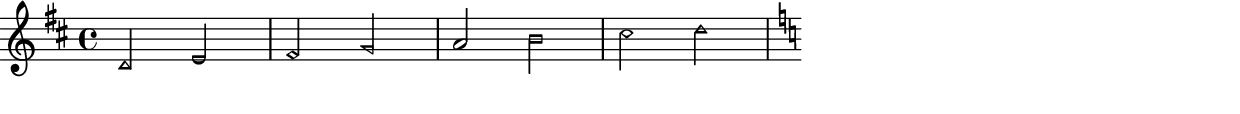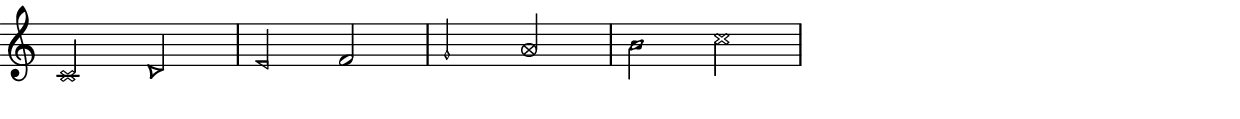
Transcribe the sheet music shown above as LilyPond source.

%% Generated by lilypond-book
%% Options: [exampleindent=10.16\mm,indent=0\mm,line-width=160\mm,quote]
\include "lilypond-book-preamble.ly"


% ****************************************************************
% Start cut-&-pastable-section
% ****************************************************************

#(ly:set-option 'eps-box-padding 3.000000)



\paper {
  indent = 0\mm
  line-width = 160\mm
  % offset the left padding, also add 1mm as lilypond creates cropped
  % images with a little space on the right
  line-width = #(- line-width (* mm  3.000000) (* mm 1))
  line-width = 160\mm - 2.0 * 10.16\mm
  % offset the left padding, also add 1mm as lilypond creates cropped
  % images with a little space on the right
  line-width = #(- line-width (* mm  3.000000) (* mm 1))
}

\layout {
  
}




% ****************************************************************
% ly snippet:
% ****************************************************************
\sourcefilename "snippets/applying-note-head-styles-depending-on-the-step-of-the-scale.ly"
\sourcefileline 0
%% DO NOT EDIT this file manually; it was automatically
%% generated from the LilyPond Snippet Repository
%% (http://lsr.di.unimi.it).
%%
%% Make any changes in the LSR itself, or in
%% `Documentation/snippets/new/`, then run
%% `scripts/auxiliar/makelsr.pl`.
%%
%% This file is in the public domain.

\version "2.23.13"

\header {
%% Translation of GIT committish: a8a85e19654e46d725563e6deba44083ef137a2c
  texidocja = "
@code{shapeNoteStyles} プロパティは、音階
(調号と、@code{tonic} プロパティによる) に応じて符頭の形を変化させる@c
ために用いることができます。このプロパティは形のセットを与える必要が@c
ありますが、(@code{triangle}, @code{cross}, @code{xcircle} などの図形表現を@c
用いて) 自由に定義できるほか、階名を使用して、アメリカの古い伝統の@c
形を基に定義することができます (いくつかのラテン語の階名も使用することが@c
できます)。

古いアメリカの歌集を模倣するには、@code{\\aikenHeads} や
@code{\\sacredHarpHeads} といった定義済みのコマンドを@c
符頭のスタイルとして用いることができます。

この例では、シェイプ ノートの符頭を得るいくつかの方法を示しています。@c
また、和声機能と符頭の対応を維持しながらメロディを移調する機能も示しています。
"
  doctitleja = "音階に応じて異なる符頭のスタイルを適用する"

%% Translation of GIT committish: 2f3474d9af596d677ed5b7ce720ae4d0954a6b51
  texidocit = "
La proprietà @code{shapeNoteStyles} può essere usata per definire vari
stili di teste di nota per ogni grado della scala (definita dall'armatura
di chiave o dalla proprietà @code{tonic}). Questa proprietà richiede un
insieme di simboli, che può essere puramente arbitrario (sono permesse
espressioni geometriche come @code{triangle}, @code{cross} e @code{xcircle})
o basato sull'antica tradizione tipografica americana (sono consentiti
anche alcuni nomi di nota latini).

Detto questo, per imitare gli antichi canzionieri americani, ci sono vari
stili predefiniti disponibili attraverso dei comodi comandi come
@code{\\aikenHeads} o @code{\\sacredHarpHeads}.

Questo esempio mostra modi diversi di ottenere teste di nota di varie
forme e illustra la possibilità di trasporre una melodia senza
perdere la corrispondenza tra le funzioni armoniche e gli stili delle
teste.

"
  doctitleit = "Applicazione degli stili delle teste di nota in base al grado della scala"

%% Translation of GIT committish: a3fd5364fc4f247579da0ed2bfea887ab37285c6
  texidocfr = "
La propriété @code{shapeNoteStyles} permet d'affecter un profil
particulier à chaque degré de la gamme -- à partir de l'armure ou
de la propriété @code{tonic}.  Ses valeurs sont constituées d'une liste
de symboles, qu'il s'agisse de formes géométriques (@code{triangle},
@code{cross} ou @code{xcircle}) ou basés sur la tradition des graveurs
américains (avec quelques noms de note latins).

LilyPond dispose de deux raccourcis, @code{\\aikenHeads} et
@code{\\sacredHarpHeads}, permettant de reproduire d'anciens recueils de
chansons américaines.

L'exemple suivant montre plusieurs manières de profiler les têtes de
note, ainsi que la capacité de transposer tout en respectant la fonction
harmonique de chaque note dans la gamme.
"

  doctitlefr = "Profilage des notes selon leur degré dans la gamme"

%% Translation of GIT committish: 8ffecf6be17c6ec2ff87cf31873121a8cce29b09
  doctitlees = "Aplicar estilos de cabeza según la nota de la escala"
  texidoces = "
La propiedad @code{shapeNoteStyles} se puede usar para definir varios
estilos de cabezas de nota para cada grado de la escala (según esté
establecido por la armadura o por la propiedad @code{tonic}).  Esta
propiedad requiere un conjunto de símbolos, que pueden ser puramente
arbitrarios (se permiten expresiones geométricas como @code{triangle},
triángulo, @code{cross}, aspas, y @code{xcircle}, círculo con aspas) o
basados en una antigua tradición americana de grabado (ciertos nombres
de nota latinos trambién se permiten).

Dicho esto, para imitar antiguos cancioneros americanos, existen varios
estilos predefinidos de cabezas de nota disponibles a través de
instrucciones de abreviatura como @code{\\aikenHeads} o
@code{\\sacredHarpHeads}.

Este ejemplo muestra distintas formas de obtener cabezas de notas con forma,
y muestra la capacidad de transportar una melodía sin perder la
correspondencia entre las funciones armónicas y los estilos de cabezas de
nota.

"

%% Translation of GIT committish: 0a868be38a775ecb1ef935b079000cebbc64de40
  doctitlede = "Notenkopfstile basierend auf der Tonleiterstufe erstellen"
  texidocde = "
Die @code{shapeNoteStyles}-(NotenFormenStile)-Eigenschaft kann benutzt
werden, um verschiedene Notenstile für jeden Schritt der Tonleiter
zu definieren (vorgegeben von der Tonart oder der @qq{tonic}
(Tonika)-Eigenschaft.  Diese Eigenschaft braucht eine Anzahl von Symbolen,
welche beliebig sein können (geometrische Ausdrücke wie @code{triangle}
(Dreieck), @code{cross} (Kreuz) und @code{xcircle} (X-Kreis) sind erlaubt)
oder basierend auf einer alten amerikanischen Notensatztradition (einige
lateinische Notenbezeichnungen sind auch erlaubt).

Um alte amerikanische Liederbücher zu imitieren, gibt es einige
vordefinierte Notenstile wie etwa @code{\\aikenHeads} (im Stil von Aiken)
oder @code{\\sacredHarpHeads} (im Stil der Sacred Harp-Tradition).

Dieses Beispiel zeigt, wie man unterschiedlich geformte Noten erhält und
eine Melodie transponieren kann, ohne dass das Verhältnis zwischen den
harmonischen Funktionen und dem Notenstil verloren geht.

"

%% Translation of GIT committish: 8ffecf6be17c6ec2ff87cf31873121a8cce29b09
  doctitleca = "Aplicar estils de cap segons la nota de l'escala"
  texidocca = "
La propietat @code{shapeNoteStyles} es pot usar per definir diversos
estils de caps de nota per a cada grau de l'escala (segons estigui
establert per l'armadura o per la propietat @code{tonic}).  Aquesta
propietat requereix un conjunt de símbols, que poden ser purament
arbitraris (es permeten expressions geomètriques com @code{triangle},
triangle, @code{cross}, aspes, i @code{xcircle}, cercle amb aspes) o
basats en una antiga tradició americana de gravat (també es permeten
certs noms de nota llatins).

Dit això, per imitar antics cançoners americans, hi ha diversos
estils predefinits de caps de nota disponibles mitjançant ordres
d'abreviatura com @code{\\aikenHeads} o @code{\\sacredHarpHeads}.

Aquest exemple mostra diferents formes d'obtenir caps de nota amb
forma i mostra la capacitat de transportar una melodia sense perdre
la correspondència entre les funcions harmòniques i els estils de
caps de nota.

"

  lsrtags = "editorial-annotations, pitches"

  texidoc = "
The @code{shapeNoteStyles} property can be used to define various note
head styles for each step of the scale (as set by the key signature or
the @code{tonic} property).

This property requires a set of symbols, which can be purely arbitrary
(geometrical expressions such as @code{triangle}, @code{cross}, and
@code{xcircle} are allowed) or based on old American engraving
tradition (some latin note names are also allowed).

That said, to imitate old American song books, there are several
predefined note head styles available through shortcut commands such as
@code{\\aikenHeads} or @code{\\sacredHarpHeads}.

This example shows different ways to obtain shape note heads, and
demonstrates the ability to transpose a melody without losing the
correspondence between harmonic functions and note head styles.
"

  doctitle = "Applying note head styles depending on the step of the scale"
} % begin verbatim


fragment = {
  \key c \major
  c2 d
  e2 f
  g2 a
  b2 c
}

\new Staff {
  \transpose c d
  \relative c' {
    \set shapeNoteStyles = ##(do re mi fa
                               #f la ti)
    \fragment
  }

  \break

  \relative c' {
    \set shapeNoteStyles = ##(cross triangle fa #f
                               mensural xcircle diamond)
    \fragment
  }
}



% ****************************************************************
% end ly snippet
% ****************************************************************
